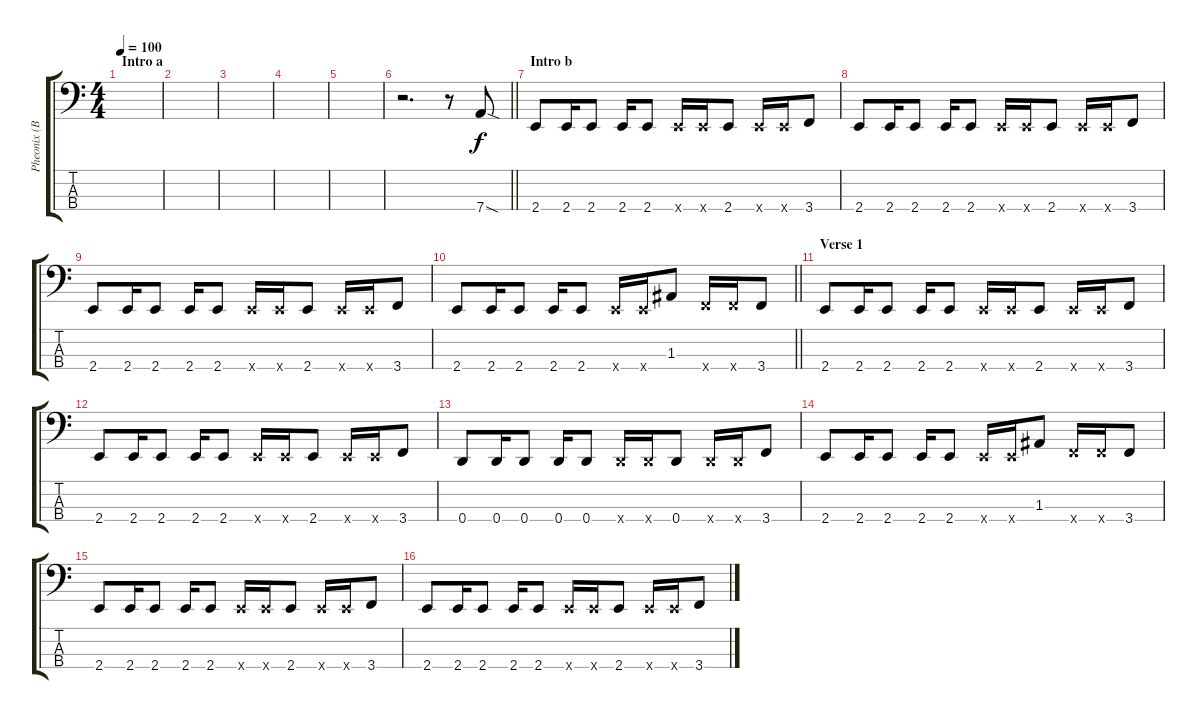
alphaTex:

\track ("Pheonix (Bass)" "Pheonix (B") {instrument electricbasspick}
\staff {score tabs}
\tuning (G2 D2 A1 D1) {hide}
\ts (4 4)
\section ("" "Intro a")
\tempo 100
\clef f4
\ks c
|
|
|
|
|
\barLineRight lightlight
r.2{d} r.8 7.4{sod}.8 |
\section ("" "Intro b")
2.4.8 2.4.16 2.4.8 2.4.16 2.4.8 2.4{x}.16 2.4{x}.16 2.4.8 2.4{x}.16 2.4{x}.16 3.4.8 |
2.4.8 2.4.16 2.4.8 2.4.16 2.4.8 2.4{x}.16 2.4{x}.16 2.4.8 2.4{x}.16 2.4{x}.16 3.4.8 |
2.4.8 2.4.16 2.4.8 2.4.16 2.4.8 2.4{x}.16 2.4{x}.16 2.4.8 2.4{x}.16 2.4{x}.16 3.4.8 |
\barLineRight lightlight
2.4.8 2.4.16 2.4.8 2.4.16 2.4.8 2.4{x}.16 2.4{x}.16 1.3.8 3.4{x}.16 3.4{x}.16 3.4.8 |
\section ("" "Verse 1")
2.4.8 2.4.16 2.4.8 2.4.16 2.4.8 2.4{x}.16 2.4{x}.16 2.4.8 2.4{x}.16 2.4{x}.16 3.4.8 |
2.4.8 2.4.16 2.4.8 2.4.16 2.4.8 2.4{x}.16 2.4{x}.16 2.4.8 2.4{x}.16 2.4{x}.16 3.4.8 |
0.4.8 0.4.16 0.4.8 0.4.16 0.4.8 0.4{x}.16 0.4{x}.16 0.4.8 0.4{x}.16 0.4{x}.16 3.4.8 |
2.4.8 2.4.16 2.4.8 2.4.16 2.4.8 2.4{x}.16 2.4{x}.16 1.3.8 3.4{x}.16 3.4{x}.16 3.4.8 |
2.4.8 2.4.16 2.4.8 2.4.16 2.4.8 2.4{x}.16 2.4{x}.16 2.4.8 2.4{x}.16 2.4{x}.16 3.4.8 |
2.4.8 2.4.16 2.4.8 2.4.16 2.4.8 2.4{x}.16 2.4{x}.16 2.4.8 2.4{x}.16 2.4{x}.16 3.4.8
